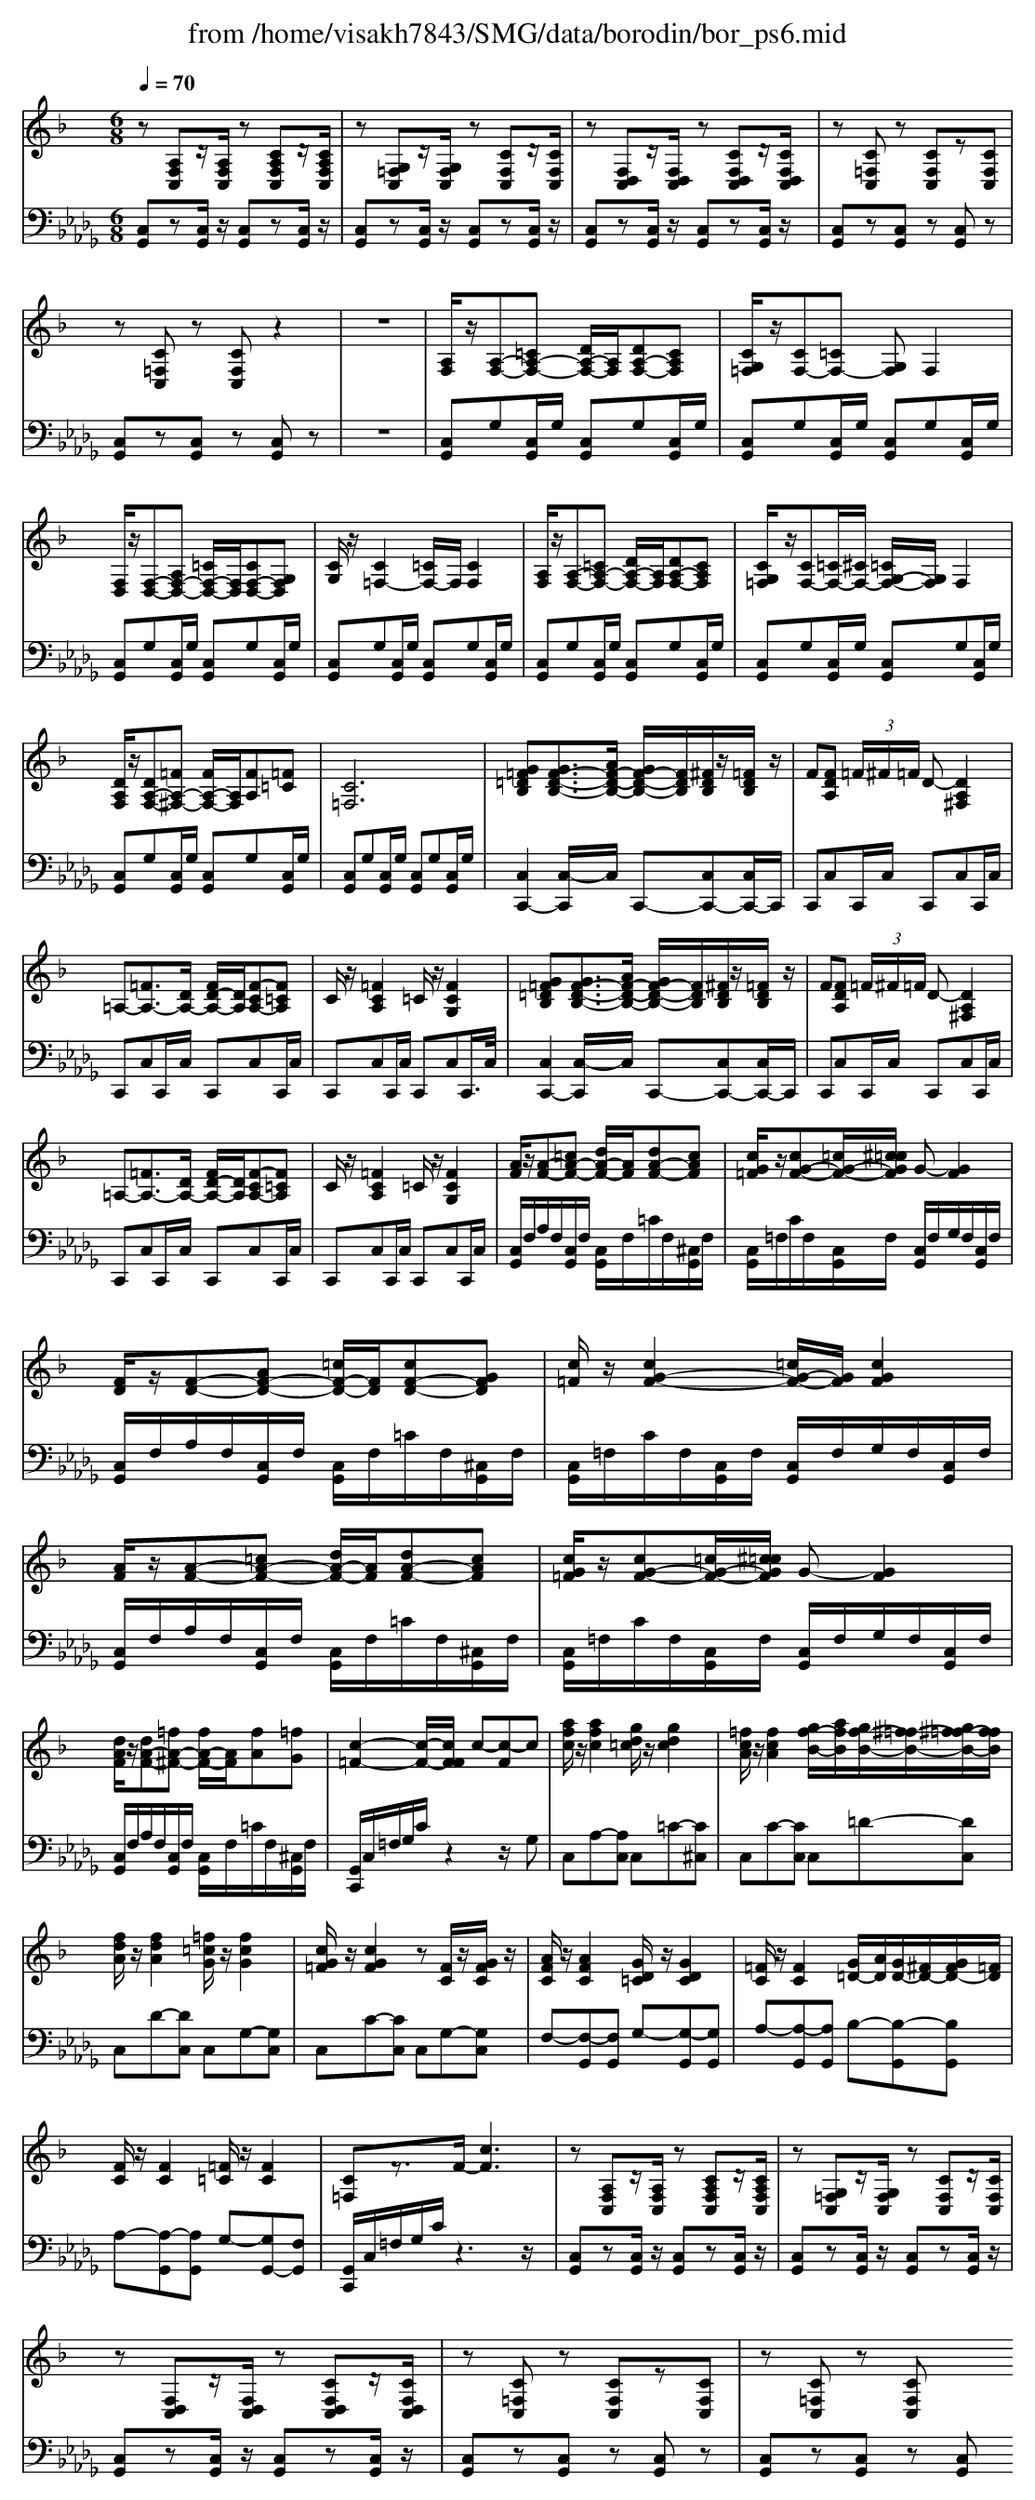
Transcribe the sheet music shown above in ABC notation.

X:1
T: from /home/visakh7843/SMG/data/borodin/bor_ps6.mid
M: 6/8
L: 1/8
Q:1/4=70
K:Db % 5 flats
V:1
K:F % 21966 sharps
z[A,F,C,]z/2[A,F,C,]/2 z[CA,F,C,]z/2[CA,F,C,]/2| \
z[G,=F,C,]z/2[G,F,C,]/2 z[CF,C,]z/2[CF,C,]/2| \
z[F,D,C,]z/2[F,D,C,]/2 z[CF,D,C,]z/2[CF,D,C,]/2| \
z[C=F,C,]z [CF,C,]z[CF,C,]|
z[C=F,C,]z [CF,C,]z2| \
z6| \
[A,F,]/2z/2[A,-F,-][=CA,-F,-] [DA,-F,-]/2[A,F,]/2[DA,-F,-][CA,F,]| \
[CG,=F,]/2z/2[CF,-][=CF,-] [G,F,]F,2|
[F,D,]/2z/2[F,-D,-][A,F,-D,-] [=CF,-D,-]/2[F,D,]/2[CF,-D,-][G,F,D,]| \
[CG,]/2z/2[C=F,-]2 [=CF,-]/2F,/2[CF,]2| \
[A,F,]/2z/2[A,-F,-][=CA,-F,-] [DA,-F,-]/2[A,F,]/2[DA,-F,-][CA,F,]| \
[CG,=F,]/2z/2[CF,-][=CF,-]/2[^CF,-]/2 [=CG,-F,-]/2[G,F,]/2F,2|
[DA,F,]/2z/2[DA,-F,-][=FA,-^F,-] [FA,-F,-]/2[A,F,]/2[FA,][=F=C]| \
[C=F,]6| \
[G=F=DB,][GF-D-B,-]3/2[AF-D-B,-]/2 [GF-D-B,-]/2[FDB,]/2[^FDB,]/2z/2[=FDB,]/2z/2| \
F[FDA,] (3=F/2^F/2=F/2 D-[DA,^F,]2|
=A,-[=FA,-]3/2[DA,-]/2 [FD-A,-]/2[DA,]/2[F-CA,-][F=CA,]| \
C/2z/2[=FCA,]2 =C/2z/2[FCG,]2| \
[G=F=DB,][GF-D-B,-]3/2[AF-D-B,-]/2 [GF-D-B,-]/2[FDB,]/2[^FDB,]/2z/2[=FDB,]/2z/2| \
F[FDA,] (3=F/2^F/2=F/2 D-[DA,^F,]2|
=A,-[=FA,-]3/2[DA,-]/2 [FD-A,-]/2[DA,]/2[F-CA,-][F=CA,]| \
C/2z/2[=FCA,]2 =C/2z/2[FCG,]2| \
[AF]/2z/2[A-F-][=cA-F-] [dA-F-]/2[AF]/2[dA-F-][cAF]| \
[cG=F]/2z/2[cG-F-][=cG-F-]/2[^c=cGF]/2 G-[GF]2|
[FD]/2z/2[F-D-][AF-D-] [=cF-D-]/2[FD]/2[cF-D-][GFD]| \
[c=F]/2z/2[cG-F-]2 [=cG-F-]/2[GF]/2[cGF]2| \
[AF]/2z/2[A-F-][=cA-F-] [dA-F-]/2[AF]/2[dA-F-][cAF]| \
[cG=F]/2z/2[cG-F-][=cG-F-]/2[^c=cGF]/2 G-[GF]2|
[dAF]/2z/2[dA-F-][=fA-^F-] [fA-F-]/2[AF]/2[fA][=fG]| \
[c-=F-]2[c-F-]/2[cFF]/2 c-[c-F]c| \
[afc]/2z/2[afc]2 [gd=c]/2z/2[gdc]2| \
[=fcA]/2z/2[fcA]2 [gf-B-]/2[afB]/2[gf-B-]/2[^f=f-B-]/2[g^f=f-B-]/2[ffB]/2|
[fdA]/2z/2[fdA]2 [=f=cG]/2z/2[fcG]2| \
[cG=F]/2z/2[cGF]2 z[FC]/2z/2[GFC]/2z/2| \
[AFC]/2z/2[AFC]2 [GD=C]/2z/2[GDC]2| \
[=FC]/2z/2[FC]2 [G=D-]/2[AD]/2[GD-]/2[^FD-]/2[GFD-]/2[=FD]/2|
[FC]/2z/2[FC]2 [=F=C]/2z/2[FC]2| \
[C=F,]z3/2F/2- [cF]3| \
z[A,F,C,]z/2[A,F,C,]/2 z[CA,F,C,]z/2[CA,F,C,]/2| \
z[G,=F,C,]z/2[G,F,C,]/2 z[CF,C,]z/2[CF,C,]/2|
z[F,D,C,]z/2[F,D,C,]/2 z[CF,D,C,]z/2[CF,D,C,]/2| \
z[C=F,C,]z [CF,C,]z[CF,C,]| \
z[C=F,C,]z [CF,C,]
V:2
[C,G,,]z[C,G,,]/2z/2 [C,G,,]z[C,G,,]/2z/2| \
[C,G,,]z[C,G,,]/2z/2 [C,G,,]z[C,G,,]/2z/2| \
[C,G,,]z[C,G,,]/2z/2 [C,G,,]z[C,G,,]/2z/2| \
[C,G,,]z[C,G,,] z[C,G,,]z|
[C,G,,]z[C,G,,] z[C,G,,]z| \
z6| \
[C,G,,]G,[C,G,,]/2G,/2 [C,G,,]G,[C,G,,]/2G,/2| \
[C,G,,]G,[C,G,,]/2G,/2 [C,G,,]G,[C,G,,]/2G,/2|
[C,G,,]G,[C,G,,]/2G,/2 [C,G,,]G,[C,G,,]/2G,/2| \
[C,G,,]G,[C,G,,]/2G,/2 [C,G,,]G,[C,G,,]/2G,/2| \
[C,G,,]G,[C,G,,]/2G,/2 [C,G,,]G,[C,G,,]/2G,/2| \
[C,G,,]G,[C,G,,]/2G,/2 [C,G,,]G,[C,G,,]/2G,/2|
[C,G,,]G,[C,G,,]/2G,/2 [C,G,,]G,[C,G,,]/2G,/2| \
[C,G,,]G,[C,G,,]/2G,/2 [C,G,,]G,[C,G,,]/2G,/2| \
[C,C,,-]2[C,-C,,]/2C,/2 C,,-[C,C,,-][C,C,,-]/2C,,/2| \
C,,C,C,,/2C,/2 C,,C,C,,/2C,/2|
C,,C,C,,/2C,/2 C,,C,C,,/2C,/2| \
C,,C,C,,/2C,/2 C,,C,C,,/2>C,/2| \
[C,C,,-]2[C,-C,,]/2C,/2 C,,-[C,C,,-][C,C,,-]/2C,,/2| \
C,,C,C,,/2C,/2 C,,C,C,,/2C,/2|
C,,C,C,,/2C,/2 C,,C,C,,/2C,/2| \
C,,C,C,,/2C,/2 C,,C,C,,/2C,/2| \
[C,G,,]/2F,/2A,/2F,/2[C,G,,]/2F,/2 [C,G,,]/2F,/2=C/2F,/2[^C,G,,]/2F,/2| \
[C,G,,]/2=F,/2C/2F,/2[C,G,,]/2F,/2 [C,G,,]/2F,/2G,/2F,/2[C,G,,]/2F,/2|
[C,G,,]/2F,/2A,/2F,/2[C,G,,]/2F,/2 [C,G,,]/2F,/2=C/2F,/2[^C,G,,]/2F,/2| \
[C,G,,]/2=F,/2C/2F,/2[C,G,,]/2F,/2 [C,G,,]/2F,/2G,/2F,/2[C,G,,]/2F,/2| \
[C,G,,]/2F,/2A,/2F,/2[C,G,,]/2F,/2 [C,G,,]/2F,/2=C/2F,/2[^C,G,,]/2F,/2| \
[C,G,,]/2=F,/2C/2F,/2[C,G,,]/2F,/2 [C,G,,]/2F,/2G,/2F,/2[C,G,,]/2F,/2|
[C,G,,]/2F,/2A,/2F,/2[C,G,,]/2F,/2 [C,G,,]/2F,/2=C/2F,/2[^C,G,,]/2F,/2| \
[G,,C,,]/2C,/2=F,/2G,/2C/2z2z/2G,| \
C,A,-[A,C,] C,=C-[C^C,]| \
C,C-[CC,] C,=D-[DC,]|
C,D-[DC,] C,G,-[G,C,]| \
C,C-[CC,] C,G,-[G,C,]| \
F,-[F,-G,,][F,G,,] G,-[G,-G,,][G,G,,]| \
A,-[A,-G,,][A,G,,] B,-[B,-G,,][B,G,,]|
A,-[A,-G,,][A,G,,] G,-[G,G,,-][F,G,,]| \
[G,,C,,]/2C,/2=F,/2G,/2C/2z3z/2| \
[C,G,,]z[C,G,,]/2z/2 [C,G,,]z[C,G,,]/2z/2| \
[C,G,,]z[C,G,,]/2z/2 [C,G,,]z[C,G,,]/2z/2|
[C,G,,]z[C,G,,]/2z/2 [C,G,,]z[C,G,,]/2z/2| \
[C,G,,]z[C,G,,] z[C,G,,]z| \
[C,G,,]z[C,G,,] z[C,G,,]
